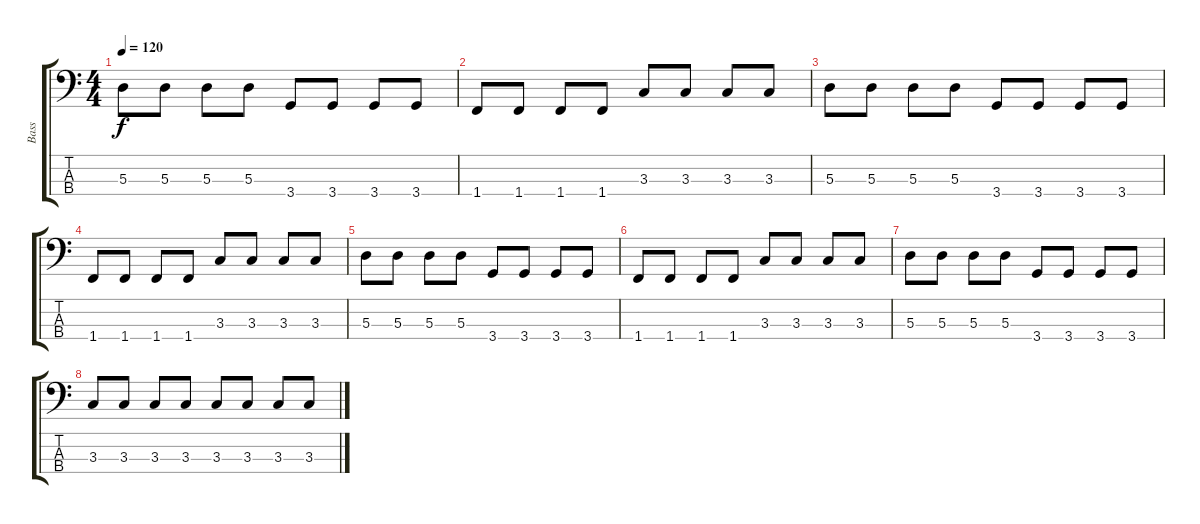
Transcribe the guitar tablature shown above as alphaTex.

\track ("Bass" "Bass") {instrument electricbassfinger}
\staff {score tabs}
\tuning (G2 D2 A1 E1) {hide}
\ts (4 4)
\tempo 120
\clef f4
\ks c
5.3.8{dy f} 5.3.8 5.3.8 5.3.8 3.4.8 3.4.8 3.4.8 3.4.8 |
1.4.8 1.4.8 1.4.8 1.4.8 3.3.8 3.3.8 3.3.8 3.3.8 |
5.3.8 5.3.8 5.3.8 5.3.8 3.4.8 3.4.8 3.4.8 3.4.8 |
1.4.8 1.4.8 1.4.8 1.4.8 3.3.8 3.3.8 3.3.8 3.3.8 |
5.3.8 5.3.8 5.3.8 5.3.8 3.4.8 3.4.8 3.4.8 3.4.8 |
1.4.8 1.4.8 1.4.8 1.4.8 3.3.8 3.3.8 3.3.8 3.3.8 |
5.3.8 5.3.8 5.3.8 5.3.8 3.4.8 3.4.8 3.4.8 3.4.8 |
3.3.8 3.3.8 3.3.8 3.3.8 3.3.8 3.3.8 3.3.8 3.3.8
